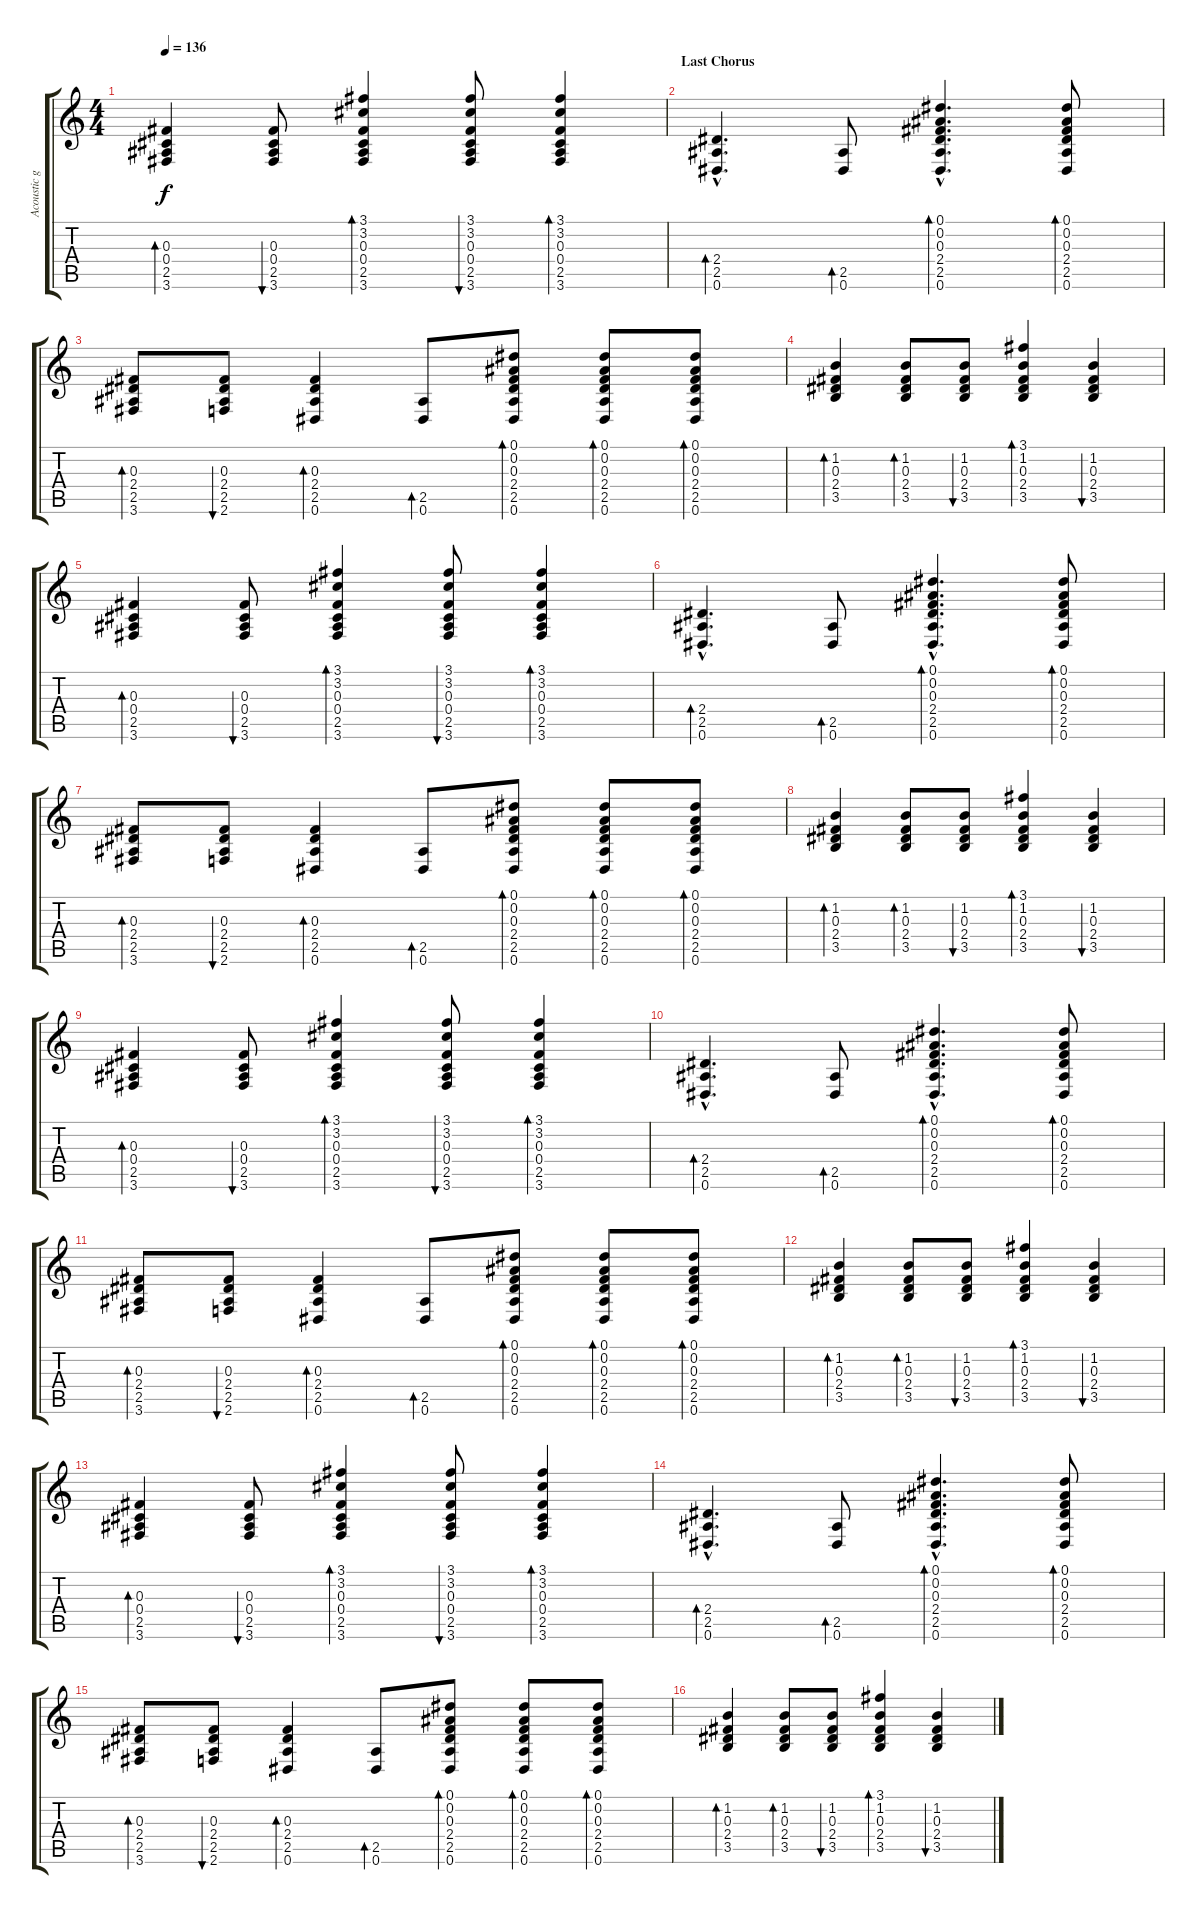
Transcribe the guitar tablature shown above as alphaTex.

\track ("Acoustic guitar" "Acoustic g") {instrument acousticguitarsteel}
\staff {score tabs}
\tuning (Eb4 Bb3 Gb3 Db3 Ab2 Eb2) {hide}
\ts (4 4)
\tempo 136
\clef g2
\ks c
(0.3 0.4 2.5 3.6).4{bd 60 dy f} (0.3 0.4 2.5 3.6).8{bu 60} (3.1 3.2 0.3 0.4 2.5 3.6).4{bd 60} (3.1 3.2 0.3 0.4 2.5 3.6).8{bu 60} (3.1 3.2 0.3 0.4 2.5 3.6).4{bd 60} |
\section ("" "Last Chorus")
(2.4{hac} 2.5{hac} 0.6{hac}).4{d bd 60} (2.5 0.6).8{bd 60} (0.1{hac} 0.2{hac} 0.3{hac} 2.4{hac} 2.5{hac} 0.6{hac}).4{d bd 60} (0.1 0.2 0.3 2.4 2.5 0.6).8{bd 60} |
(0.3 2.4 2.5 3.6).8{bd 60} (0.3 2.4 2.5 2.6).8{bu 60} (0.3 2.4 2.5 0.6).4{bd 60} (2.5 0.6).8{bd 60} (0.1 0.2 0.3 2.4 2.5 0.6).8{bd 60} (0.1 0.2 0.3 2.4 2.5 0.6).8{bd 60} (0.1 0.2 0.3 2.4 2.5 0.6).8{bd 60} |
(1.2 0.3 2.4 3.5).4{bd 60} (1.2 0.3 2.4 3.5).8{bd 60} (1.2 0.3 2.4 3.5).8{bu 60} (3.1 1.2 0.3 2.4 3.5).4{bd 60} (1.2 0.3 2.4 3.5).4{bu 60} |
(0.3 0.4 2.5 3.6).4{bd 60} (0.3 0.4 2.5 3.6).8{bu 60} (3.1 3.2 0.3 0.4 2.5 3.6).4{bd 60} (3.1 3.2 0.3 0.4 2.5 3.6).8{bu 60} (3.1 3.2 0.3 0.4 2.5 3.6).4{bd 60} |
(2.4{hac} 2.5{hac} 0.6{hac}).4{d bd 60} (2.5 0.6).8{bd 60} (0.1{hac} 0.2{hac} 0.3{hac} 2.4{hac} 2.5{hac} 0.6{hac}).4{d bd 60} (0.1 0.2 0.3 2.4 2.5 0.6).8{bd 60} |
(0.3 2.4 2.5 3.6).8{bd 60} (0.3 2.4 2.5 2.6).8{bu 60} (0.3 2.4 2.5 0.6).4{bd 60} (2.5 0.6).8{bd 60} (0.1 0.2 0.3 2.4 2.5 0.6).8{bd 60} (0.1 0.2 0.3 2.4 2.5 0.6).8{bd 60} (0.1 0.2 0.3 2.4 2.5 0.6).8{bd 60} |
(1.2 0.3 2.4 3.5).4{bd 60} (1.2 0.3 2.4 3.5).8{bd 60} (1.2 0.3 2.4 3.5).8{bu 60} (3.1 1.2 0.3 2.4 3.5).4{bd 60} (1.2 0.3 2.4 3.5).4{bu 60} |
(0.3 0.4 2.5 3.6).4{bd 60} (0.3 0.4 2.5 3.6).8{bu 60} (3.1 3.2 0.3 0.4 2.5 3.6).4{bd 60} (3.1 3.2 0.3 0.4 2.5 3.6).8{bu 60} (3.1 3.2 0.3 0.4 2.5 3.6).4{bd 60} |
(2.4{hac} 2.5{hac} 0.6{hac}).4{d bd 60} (2.5 0.6).8{bd 60} (0.1{hac} 0.2{hac} 0.3{hac} 2.4{hac} 2.5{hac} 0.6{hac}).4{d bd 60} (0.1 0.2 0.3 2.4 2.5 0.6).8{bd 60} |
(0.3 2.4 2.5 3.6).8{bd 60} (0.3 2.4 2.5 2.6).8{bu 60} (0.3 2.4 2.5 0.6).4{bd 60} (2.5 0.6).8{bd 60} (0.1 0.2 0.3 2.4 2.5 0.6).8{bd 60} (0.1 0.2 0.3 2.4 2.5 0.6).8{bd 60} (0.1 0.2 0.3 2.4 2.5 0.6).8{bd 60} |
(1.2 0.3 2.4 3.5).4{bd 60} (1.2 0.3 2.4 3.5).8{bd 60} (1.2 0.3 2.4 3.5).8{bu 60} (3.1 1.2 0.3 2.4 3.5).4{bd 60} (1.2 0.3 2.4 3.5).4{bu 60} |
(0.3 0.4 2.5 3.6).4{bd 60} (0.3 0.4 2.5 3.6).8{bu 60} (3.1 3.2 0.3 0.4 2.5 3.6).4{bd 60} (3.1 3.2 0.3 0.4 2.5 3.6).8{bu 60} (3.1 3.2 0.3 0.4 2.5 3.6).4{bd 60} |
(2.4{hac} 2.5{hac} 0.6{hac}).4{d bd 60} (2.5 0.6).8{bd 60} (0.1{hac} 0.2{hac} 0.3{hac} 2.4{hac} 2.5{hac} 0.6{hac}).4{d bd 60} (0.1 0.2 0.3 2.4 2.5 0.6).8{bd 60} |
(0.3 2.4 2.5 3.6).8{bd 60} (0.3 2.4 2.5 2.6).8{bu 60} (0.3 2.4 2.5 0.6).4{bd 60} (2.5 0.6).8{bd 60} (0.1 0.2 0.3 2.4 2.5 0.6).8{bd 60} (0.1 0.2 0.3 2.4 2.5 0.6).8{bd 60} (0.1 0.2 0.3 2.4 2.5 0.6).8{bd 60} |
(1.2 0.3 2.4 3.5).4{bd 60} (1.2 0.3 2.4 3.5).8{bd 60} (1.2 0.3 2.4 3.5).8{bu 60} (3.1 1.2 0.3 2.4 3.5).4{bd 60} (1.2 0.3 2.4 3.5).4{bu 60}
